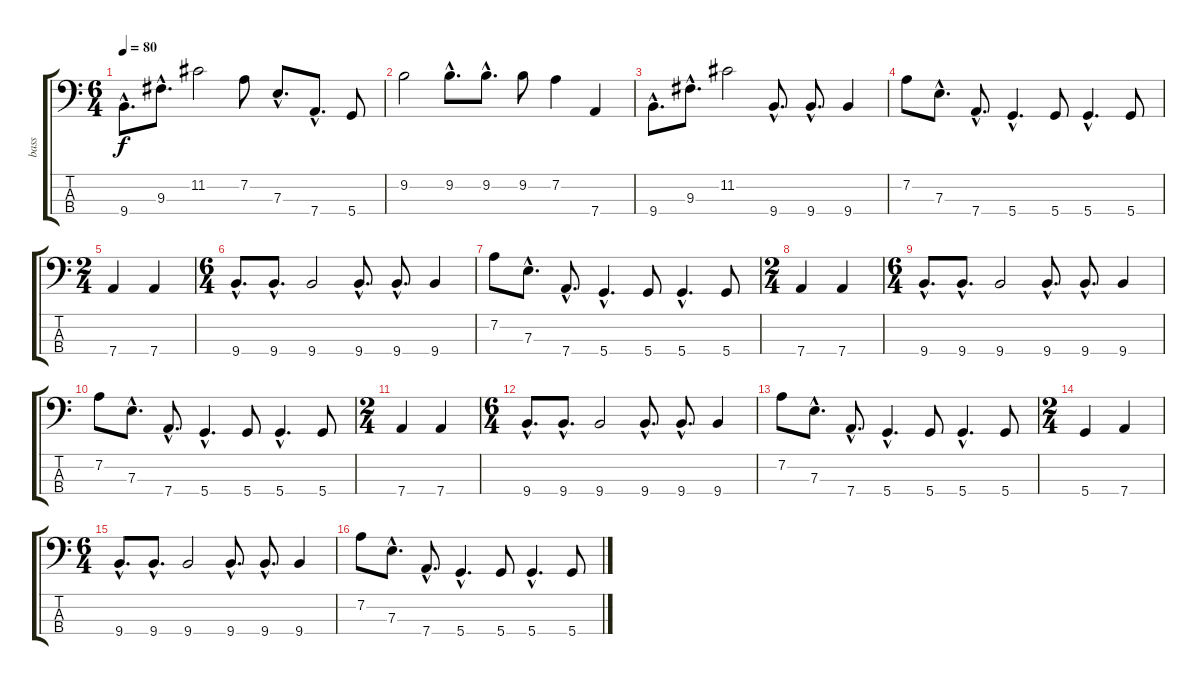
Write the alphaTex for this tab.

\track ("bass" "bass") {instrument slapbass1}
\staff {score tabs}
\tuning (G2 D2 A1 D1) {hide}
\ts (6 4)
\tempo 80
\clef f4
\ks c
9.4{hac}.8{d dy f instrument slapbass1} 9.3{hac}.8{d} 11.2.2 7.2.8 7.3{hac}.8{d} 7.4{hac}.8{d} 5.4.8 |
9.2.2 9.2{hac}.8{d} 9.2{hac}.8{d} 9.2.8 7.2.4 7.4.4 |
9.4{hac}.8{d} 9.3{hac}.8{d} 11.2.2 9.4{hac}.8{d} 9.4{hac}.8{d} 9.4.4 |
7.2.8 7.3{hac}.8{d} 7.4{hac}.8{d} 5.4{hac}.4{d} 5.4.8 5.4{hac}.4{d} 5.4.8 |
\ts (2 4)
7.4.4 7.4.4 |
\ts (6 4)
9.4{hac}.8{d} 9.4{hac}.8{d} 9.4.2 9.4{hac}.8{d} 9.4{hac}.8{d} 9.4.4 |
7.2.8 7.3{hac}.8{d} 7.4{hac}.8{d} 5.4{hac}.4{d} 5.4.8 5.4{hac}.4{d} 5.4.8 |
\ts (2 4)
7.4.4 7.4.4 |
\ts (6 4)
9.4{hac}.8{d} 9.4{hac}.8{d} 9.4.2 9.4{hac}.8{d} 9.4{hac}.8{d} 9.4.4 |
7.2.8 7.3{hac}.8{d} 7.4{hac}.8{d} 5.4{hac}.4{d} 5.4.8 5.4{hac}.4{d} 5.4.8 |
\ts (2 4)
7.4.4 7.4.4 |
\ts (6 4)
9.4{hac}.8{d} 9.4{hac}.8{d} 9.4.2 9.4{hac}.8{d} 9.4{hac}.8{d} 9.4.4 |
7.2.8 7.3{hac}.8{d} 7.4{hac}.8{d} 5.4{hac}.4{d} 5.4.8 5.4{hac}.4{d} 5.4.8 |
\ts (2 4)
5.4.4 7.4.4 |
\ts (6 4)
9.4{hac}.8{d} 9.4{hac}.8{d} 9.4.2 9.4{hac}.8{d} 9.4{hac}.8{d} 9.4.4 |
7.2.8 7.3{hac}.8{d} 7.4{hac}.8{d} 5.4{hac}.4{d} 5.4.8 5.4{hac}.4{d} 5.4.8
